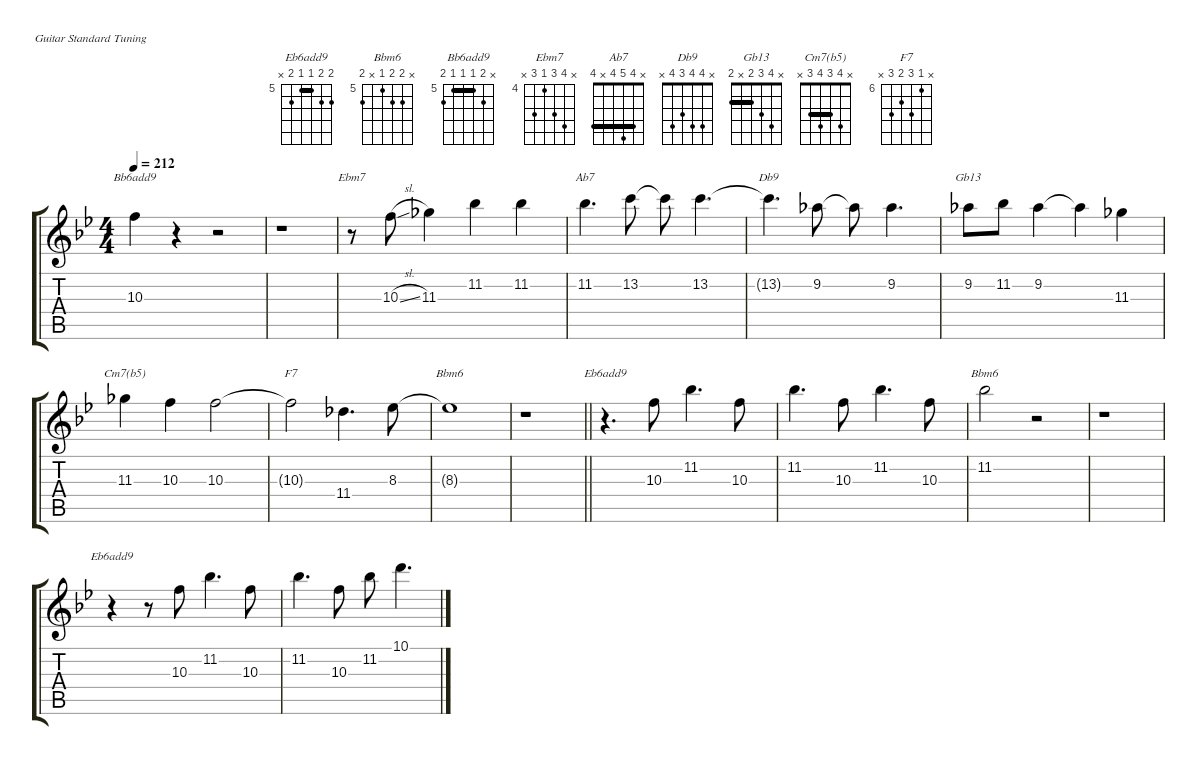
\defaultSystemsLayout 4
\hideDynamics
\bracketExtendMode groupsimilarinstruments
\singleTrackTrackNamePolicy hidden
\multiTrackTrackNamePolicy allsystems
\firstSystemTrackNameMode fullname
\otherSystemsTrackNameMode fullname
\firstSystemTrackNameOrientation horizontal
\otherSystemsTrackNameOrientation horizontal
\defaultBarNumberDisplay Hide
\track ("lead melody" "E-Gt") {instrument electricguitarclean}
\staff {score tabs}
\tuning (E4 B3 G3 D3 A2 E2)
\chord ("Eb6add9" 6 6 5 5 6 x) {firstfret 5 barre 5}
\chord ("Bbm6" x 6 6 5 x 6) {firstfret 5}
\chord ("Bb6add9" x 6 5 5 5 6) {firstfret 5 barre (5 5)}
\chord ("Ebm7" x 7 6 4 6 x) {firstfret 4}
\chord ("Ab7" x 4 5 4 x 4) {barre (4 4)}
\chord ("Db9" x 4 4 3 4 x)
\chord ("Gb13" x 4 3 2 x 2) {barre 2}
\chord ("Cm7(b5)" x 4 3 4 3 x) {barre 3}
\chord ("F7" x 6 8 7 8 x) {firstfret 6}
\ts (4 4)
\tempo 212
\clef g2
\ks bb
10.3.4{ch "Bb6add9" dy mf} r.4 r.2 |
r.1 |
r.8{ch "Ebm7"} 10.3{sl}.8 11.3.4 11.2.4 11.2.4 |
11.2.4{d ch "Ab7"} 13.2.8 13.2{t}.8 13.2.4{d} |
13.2{t}.4{d ch "Db9"} 9.2.8 9.2{t}.8 9.2.4{d} |
9.2.8{ch "Gb13"} 11.2.8 9.2.4 9.2{t}.4 11.3.4 |
11.3.4{ch "Cm7(b5)"} 10.3.4 10.3.2 |
10.3{t}.2{ch "F7"} 11.4.4{d} 8.3.8 |
8.3{t}.1{ch "Bbm6"} |
\barLineRight lightlight
r.1 |
r.4{d ch "Eb6add9"} 10.3.8 11.2.4{d} 10.3.8 |
11.2.4{d} 10.3.8 11.2.4{d} 10.3.8 |
11.2.2{ch "Bbm6"} r.2 |
r.1 |
r.4{ch "Eb6add9"} r.8 10.3.8 11.2.4{d} 10.3.8 |
11.2.4{d} 10.3.8 11.2.8 10.1.4{d}
